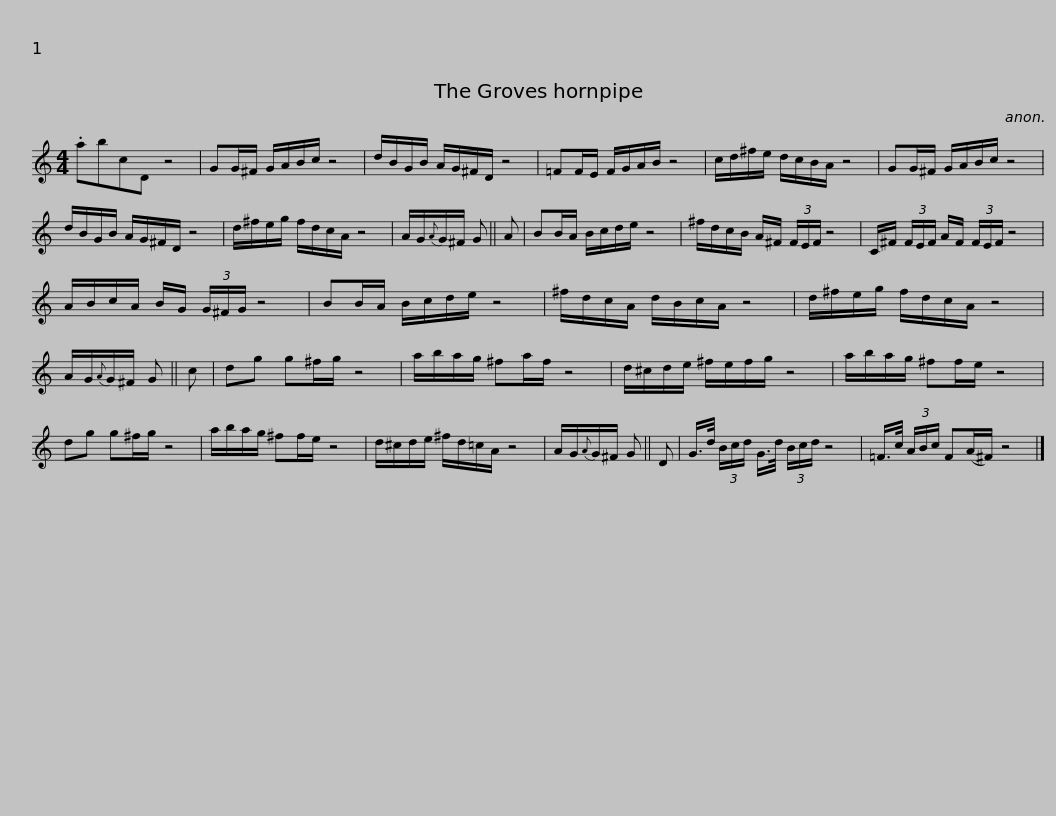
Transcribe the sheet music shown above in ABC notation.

X:1
L:1/8
M:4/4
I:linebreak $
K:C
V:1 treble
V:1
 .abcD z4 | GG/^F/ G/A/B/c/ z4 | d/B/G/B/ A/G/^F/D/ z4 | =FF/E/ F/G/A/B/ z4 | c/d/^f/e/ d/c/B/A/ z4 |$ %5
 GG/^F/ G/A/B/c/ z4 | d/B/G/B/ A/G/^F/D/ z4 | d/^f/e/g/ f/d/c/A/ z4 | A/G/{A}G/^F/ G || A | %10
 BB/A/ B/c/d/e/ z4 |$ ^f/d/c/B/ A/^F/ (3F/E/F/ z4 | C/^F/ (3F/E/F/ A/F/ (3F/E/F/ z4 | A/B/c/A/ B/G/ (3G/^F/G/ z4 | BB/A/ B/c/d/e/ z4 |$ %15
 ^f/d/c/A/ d/B/c/A/ z4 | d/^f/e/g/ f/d/c/A/ z4 | A/G/{A}G/^F/ G || c | dg g^f/g/ z4 | %20
 a/b/a/g/ ^fa/f/ z4 |$ d/^c/d/e/ ^f/e/f/g/ z4 | a/b/a/g/ ^ff/e/ z4 | dg g^f/g/ z4 | a/b/a/g/ ^ff/e/ z4 | %25
 d/^c/d/e/ ^f/d/=c/A/ z4 |$ A/G/{A}G/^F/ G || D | G/>d/ (3B/c/d/ G/>d/ (3B/c/d/ z4 | =F/>c/ (3A/B/c/ F(A/^F/) z4 |] %30
